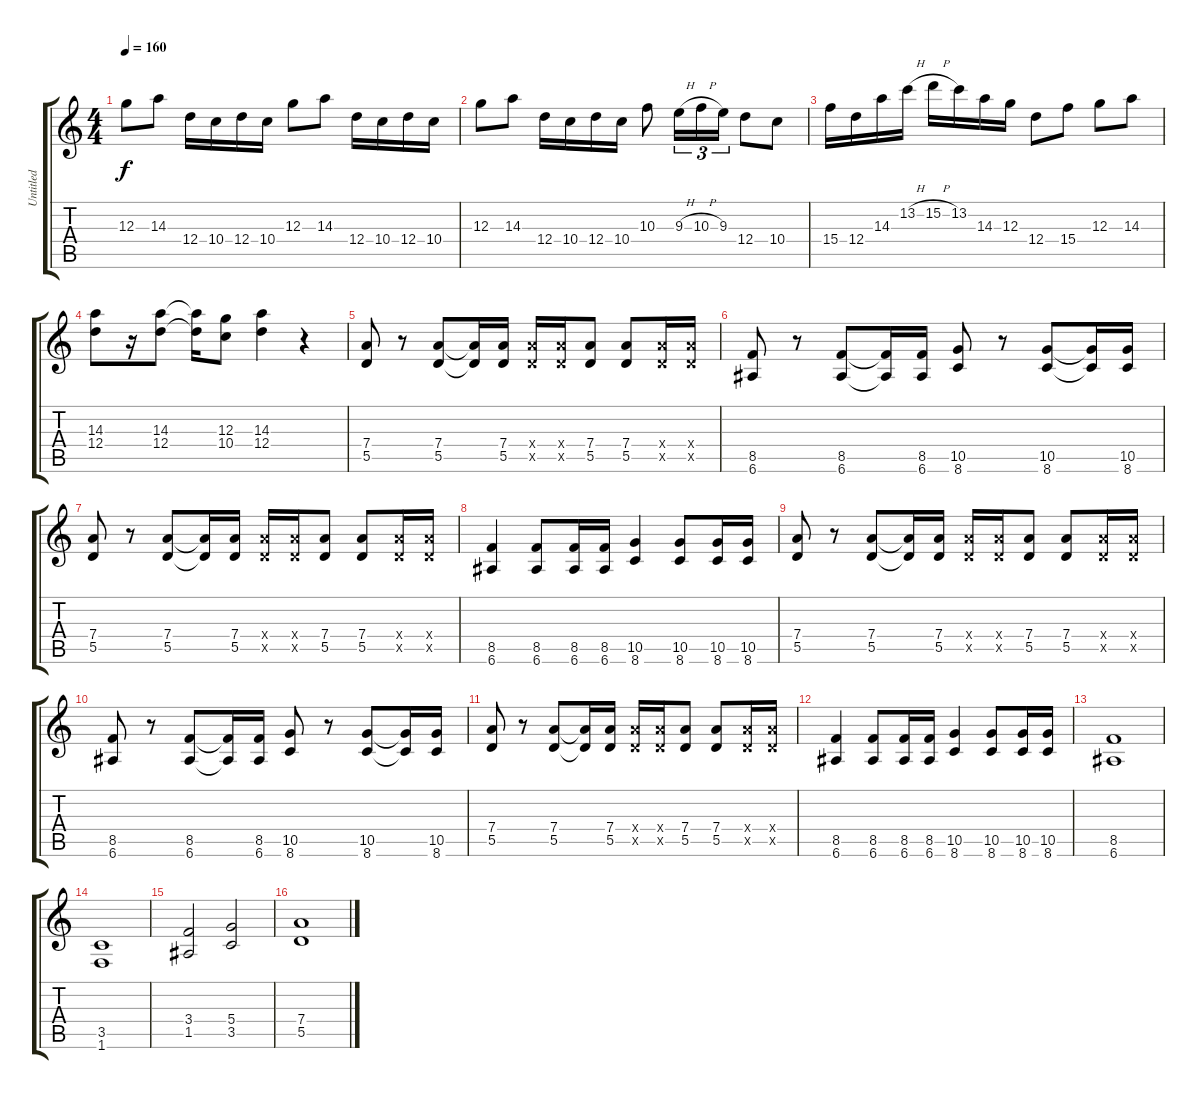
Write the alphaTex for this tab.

\track ("Untitled" "Untitled") {instrument distortionguitar}
\staff {score tabs}
\tuning (E4 B3 G3 D3 A2 E2) {hide}
\ts (4 4)
\tempo 160
\clef g2
\ks c
12.3.8{dy f} 14.3.8 12.4.16 10.4.16 12.4.16 10.4.16 12.3.8 14.3.8 12.4.16 10.4.16 12.4.16 10.4.16 |
12.3.8 14.3.8 12.4.16 10.4.16 12.4.16 10.4.16 10.3.8 9.3{h}.16{tu (3 2)} 10.3{h}.16{tu (3 2)} 9.3.16{tu (3 2)} 12.4.8 10.4.8 |
15.4.16 12.4.16 14.3.16 13.2{h}.16 15.2{h}.16 13.2.16 14.3.16 12.3.16 12.4.8 15.4.8 12.3.8 14.3.8 |
(14.3 12.4).8 r.16 (14.3 12.4).8 (14.3{t} 12.4{t}).16 (12.3 10.4).8 (14.3 12.4).4 r.4 |
(7.4 5.5).8 r.8 (7.4 5.5).8 (7.4{t} 5.5{t}).16 (7.4 5.5).16 (7.4{x} 5.5{x}).16 (7.4{x} 5.5{x}).16 (7.4 5.5).8 (7.4 5.5).8 (7.4{x} 5.5{x}).16 (7.4{x} 5.5{x}).16 |
(8.5 6.6).8 r.8 (8.5 6.6).8 (8.5{t} 6.6{t}).16 (8.5 6.6).16 (10.5 8.6).8 r.8 (10.5 8.6).8 (10.5{t} 8.6{t}).16 (10.5 8.6).16 |
(7.4 5.5).8 r.8 (7.4 5.5).8 (7.4{t} 5.5{t}).16 (7.4 5.5).16 (7.4{x} 5.5{x}).16 (7.4{x} 5.5{x}).16 (7.4 5.5).8 (7.4 5.5).8 (7.4{x} 5.5{x}).16 (7.4{x} 5.5{x}).16 |
(8.5 6.6).4 (8.5 6.6).8 (8.5 6.6).16 (8.5 6.6).16 (10.5 8.6).4 (10.5 8.6).8 (10.5 8.6).16 (10.5 8.6).16 |
(7.4 5.5).8 r.8 (7.4 5.5).8 (7.4{t} 5.5{t}).16 (7.4 5.5).16 (7.4{x} 5.5{x}).16 (7.4{x} 5.5{x}).16 (7.4 5.5).8 (7.4 5.5).8 (7.4{x} 5.5{x}).16 (7.4{x} 5.5{x}).16 |
(8.5 6.6).8 r.8 (8.5 6.6).8 (8.5{t} 6.6{t}).16 (8.5 6.6).16 (10.5 8.6).8 r.8 (10.5 8.6).8 (10.5{t} 8.6{t}).16 (10.5 8.6).16 |
(7.4 5.5).8 r.8 (7.4 5.5).8 (7.4{t} 5.5{t}).16 (7.4 5.5).16 (7.4{x} 5.5{x}).16 (7.4{x} 5.5{x}).16 (7.4 5.5).8 (7.4 5.5).8 (7.4{x} 5.5{x}).16 (7.4{x} 5.5{x}).16 |
(8.5 6.6).4 (8.5 6.6).8 (8.5 6.6).16 (8.5 6.6).16 (10.5 8.6).4 (10.5 8.6).8 (10.5 8.6).16 (10.5 8.6).16 |
(8.5 6.6).1 |
(3.5 1.6).1 |
(3.4 1.5).2 (5.4 3.5).2 |
(7.4 5.5).1
